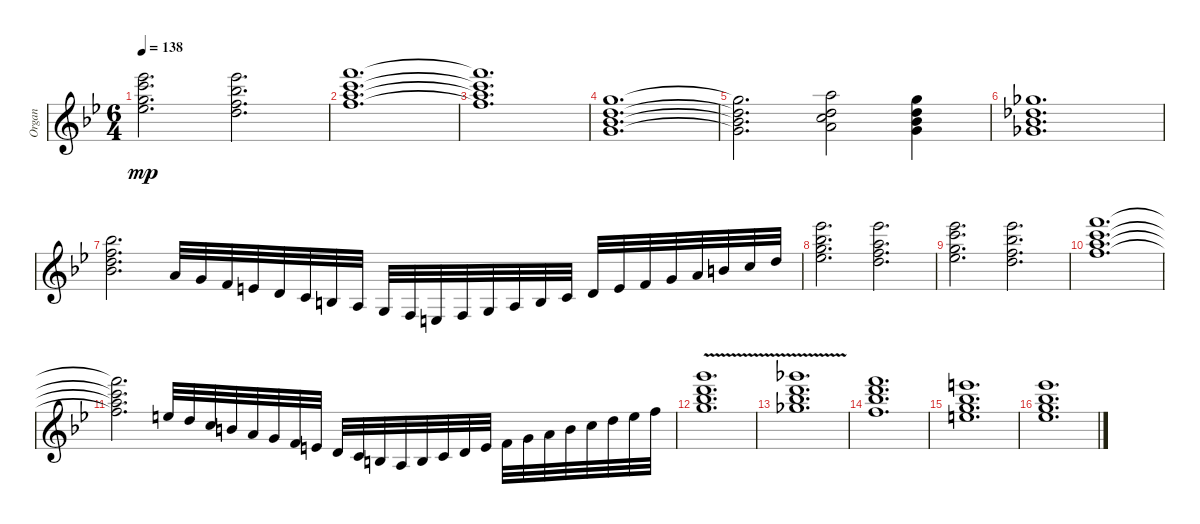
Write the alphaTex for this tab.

\track ("Organ" "Organ") {instrument drawbarorgan}
\staff {score}
\tuning (E4 B3 G3 D3 A2 E2) {hide}
\ts (6 4)
\tempo 138
\clef g2
\ks gminor
(23.1 25.2 24.3 25.4).2{d dy mp} (23.1 23.2 22.3 24.4).2{d} |
(25.1 25.2 26.3 27.4).1{d} |
(25.1{t} 25.2{t} 26.3{t} 27.4{t}).1{d} |
(15.1 15.2 15.3 17.4).1{d} |
(15.1{t} 15.2{t} 15.3{t} 17.4{t}).2{d} (17.1 15.2 17.3 19.4).2 (15.1 15.2 15.3 17.4).4 |
(14.1 14.2 15.3 16.4).1{d} |
(18.1 18.2 19.3 20.4).2{d} 19.4.32 17.4.32 15.4.32 14.4.32 12.4.32 10.4.32 9.4.32 7.4.32 5.4.32 3.4.32 2.4.32 3.4.32 5.4.32 7.4.32 9.4.32 10.4.32 12.4.32 14.4.32 15.4.32 17.4.32 19.4.32 21.4.32 22.4.32 24.4.32 |
(23.1 23.2 24.3 25.4).2{d} (23.1 22.2 22.3 24.4).2{d} |
(23.1 25.2 24.3 25.4).2{d} (23.1 23.2 22.3 24.4).2{d} |
(25.1 25.2 26.3 27.4).1{d} |
(25.1{t} 25.2{t} 26.3{t} 27.4{t}).2{d} 21.3.32 19.3.32 17.3.32 16.3.32 14.3.32 12.3.32 10.3.32 9.3.32 7.3.32 5.3.32 4.3.32 2.3.32 4.3.32 5.3.32 7.3.32 9.3.32 10.3.32 12.3.32 14.3.32 16.3.32 17.3.32 19.3.32 21.3.32 22.3.32 |
(27.1{v} 27.2{v} 27.3{v} 29.4{v}).1{d} |
(26.1{v} 27.2{v} 27.3{v} 28.4{v}).1{d} |
(25.1 27.2 27.3 27.4).1{d} |
(24.1 23.2 24.3 26.4).1{d} |
(23.1 23.2 24.3 25.4).1{d}
